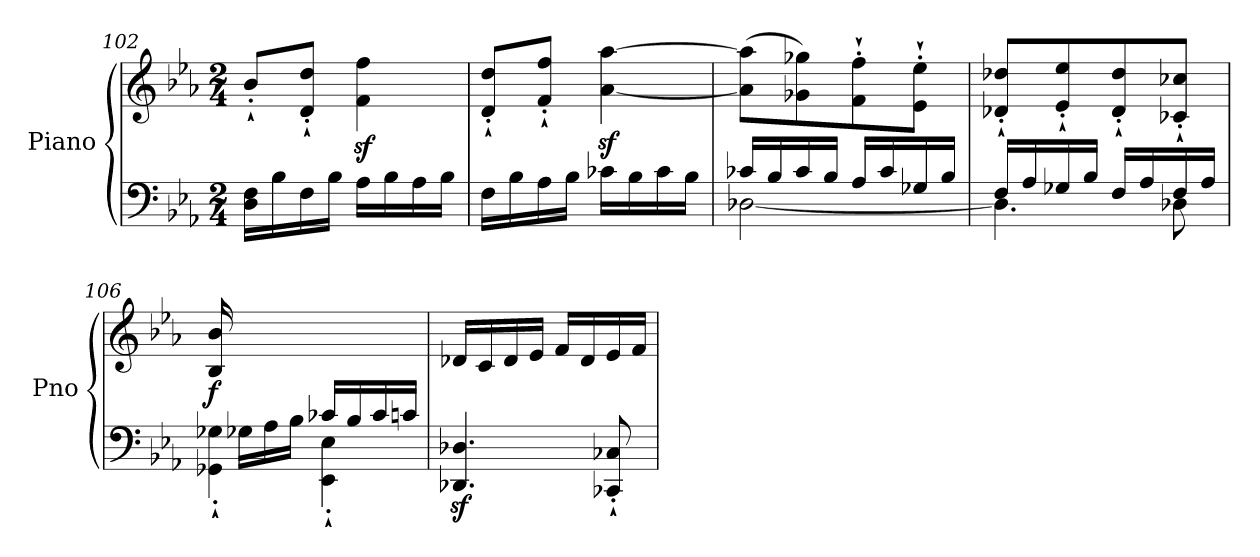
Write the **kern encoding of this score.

**kern	**kern	**dynam
*part1	*part1	*part1
*staff2	*staff1	*staff1/2
*I"Piano	*	*
*I'Pno	*	*
*clefF4	*clefG2	*
*k[b-e-a-]	*k[b-e-a-]	*
*M2/4	*M2/4	*
=102	=102	=102
16D\ 16F\LL	8b-`'/L	.
16B-\	.	.
16F\	8d/`' 8dd/`'J	.
16B-\JJ	.	.
16A-\LL	4f\z< 4ff\z<	.
16B-\	.	.
16A-\	.	.
16B-\JJ	.	.
=103	=103	=103
16F\LL	8d/`' 8dd/`'L	.
16B-\	.	.
16A-\	8f/`' 8ff/`'J	.
16B-\JJ	.	.
16c-X\LL	[4a-\z< [4aa-\z<	.
16B-\	.	.
16c-\	.	.
16B-\JJ	.	.
=104	=104	=104
*^	*	*
16c-X/LL	[2D-X\	(8a-\] 8aa-\]L	.
16B-/	.	.	.
16c-/	.	8g-X\ 8gg-X\)	.
16B-/JJ	.	.	.
16A-/LL	.	8f\`' 8ff\`'	.
16c-/	.	.	.
16G-X/	.	8e-\`' 8ee-\`'J	.
16B-/JJ	.	.	.
!!LO:LB:g=z
=105	=105	=105	=105
16F/LL	4.D-\]	8d-X/`' 8dd-X/`'L	.
16A-/	.	.	.
16G-X/	.	8e-/`' 8ee-/`'	.
16B-/JJ	.	.	.
16F/LL	.	8d-/`' 8dd-/`'	.
16A-/	.	.	.
16F/	8D-X\	8c-X/`' 8cc-X/`'J	.
16A-/JJ	.	.	.
=106	=106	=106	=106
!	!	!	!LO:DY:b
16ryy	4GG-X\`' 4G-X\`'	16B-/ 16b-/	f
16G-X\LL	.	4..ryy	.
16A-\	.	.	.
16B-\JJ	.	.	.
16c-X/LL	4EE-\`' 4E-\`'	.	.
16B-/	.	.	.
16c-/	.	.	.
16cn/JJ	.	.	.
*v	*v	*	*
=107	=107	=107
4.DD-X/z< 4.D-X/z<	16d-X/LL	.
.	16c/	.
.	16d-/	.
.	16e-/JJ	.
.	16f/LL	.
.	16d-/	.
8CC-X/`' 8C-X/`'	16e-/	.
.	16f/JJ	.
=	=	=
*-	*-	*-
